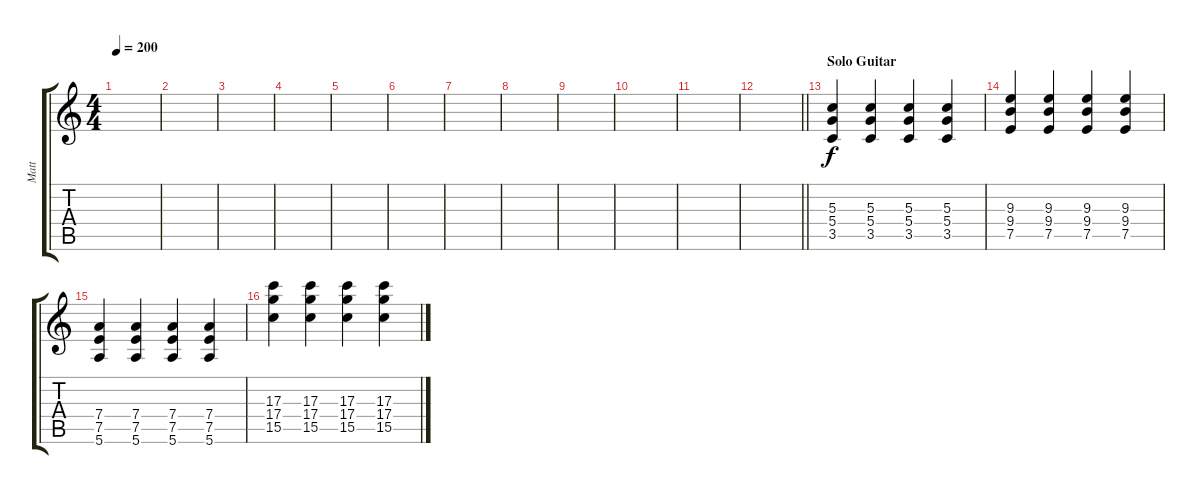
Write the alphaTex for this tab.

\track ("Matt" "Matt") {instrument distortionguitar}
\staff {score tabs}
\tuning (E4 B3 G3 D3 A2 E2) {hide}
\ts (4 4)
\tempo 200
\clef g2
\ks c
|
|
|
|
|
|
|
|
|
|
|
\barLineRight lightlight
|
\section ("" "Solo Guitar")
(5.3 5.4 3.5).4 (5.3 5.4 3.5).4 (5.3 5.4 3.5).4 (5.3 5.4 3.5).4 |
(9.3 9.4 7.5).4 (9.3 9.4 7.5).4 (9.3 9.4 7.5).4 (9.3 9.4 7.5).4 |
(7.4 7.5 5.6).4 (7.4 7.5 5.6).4 (7.4 7.5 5.6).4 (7.4 7.5 5.6).4 |
(17.3 17.4 15.5).4 (17.3 17.4 15.5).4 (17.3 17.4 15.5).4 (17.3 17.4 15.5).4
